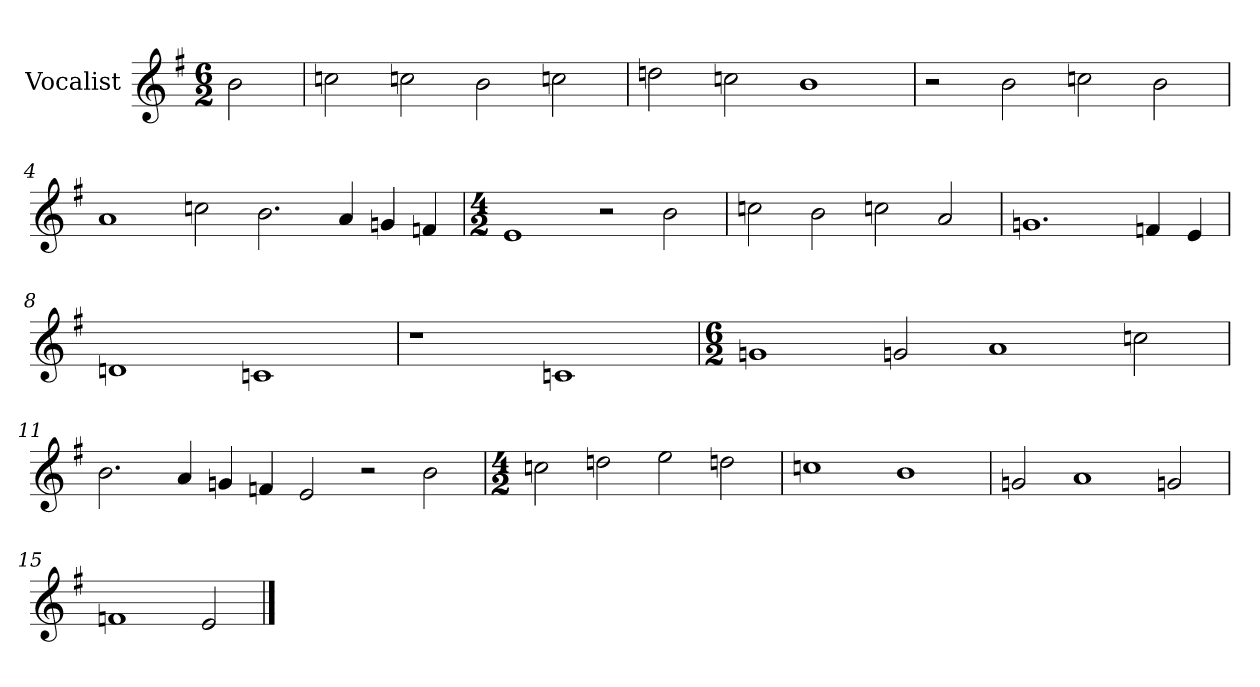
**kern
*part1
*staff1
*I"Vocalist
*k[f#]
*e:
*M6/2
=
2b
=1
2ccn
2ccn
2b
2ccn
=2
2ddn
2ccn
1b
=3
2r
2b
2ccn
2b
=4
1a
2ccn
2.b
4a
4gn
4fn
=5
*M4/2
1e
2r
2b
=6
2ccn
2b
2ccn
2a
=7
1.gn
4fn
4e
=8
1dn
1cn
=9
1r
1cn
=10
*M6/2
1gn
2gn
1a
2ccn
=11
2.b
4a
4gn
4fn
2e
2r
2b
=12
*M4/2
2ccn
2ddn
2ee
2ddn
=13
1ccn
1b
=14
2gn
1a
2gn
=15
1fn
2e
==
*-
